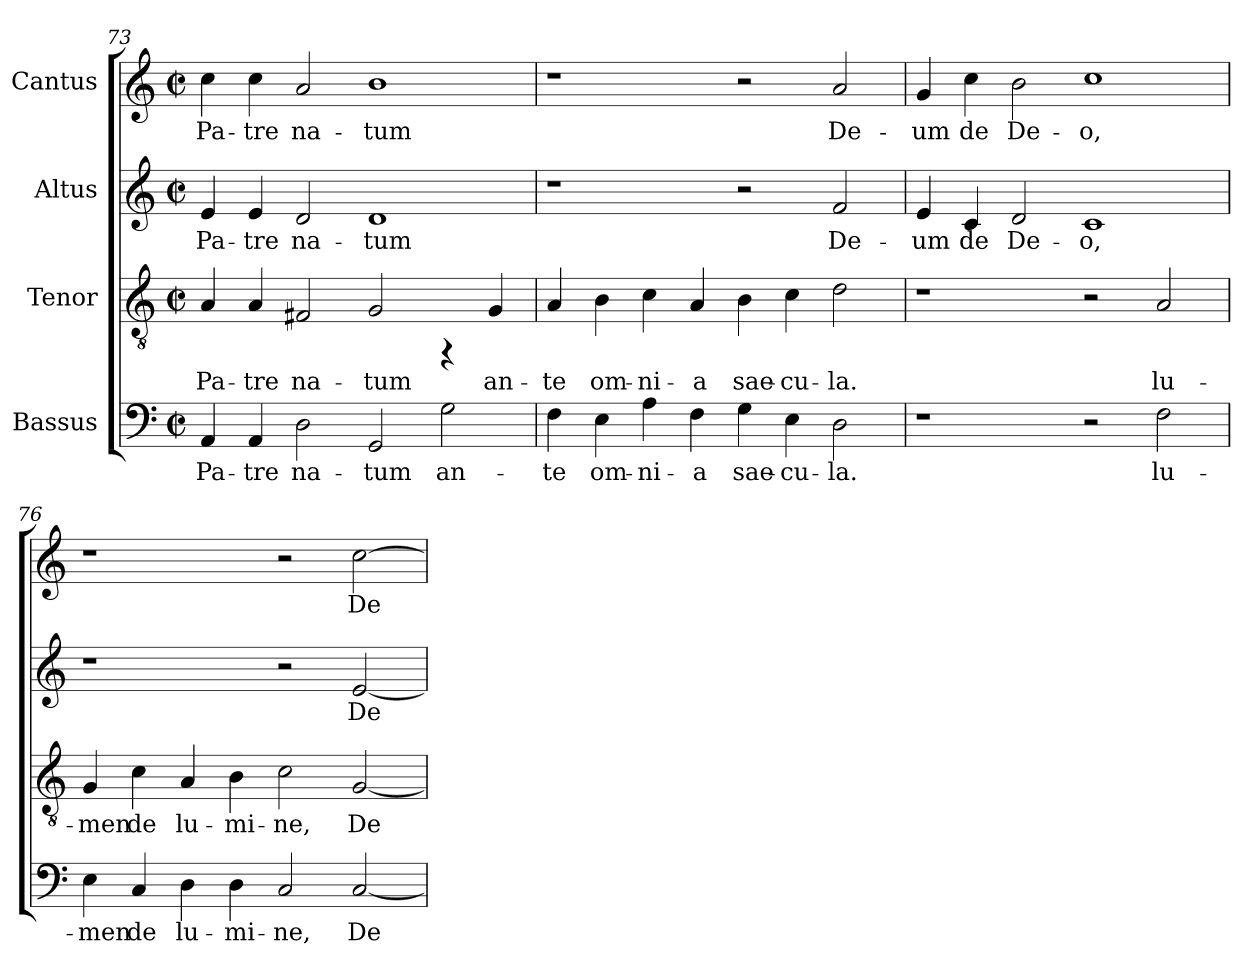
**kern	**text	**kern	**text	**kern	**text	**kern	**text
*part4	*part4	*part3	*part3	*part2	*part2	*part1	*part1
*staff4	*staff4	*staff3	*staff3	*staff2	*staff2	*staff1	*staff1
*I"Bassus	*	*I"Tenor	*	*I"Altus	*	*I"Cantus	*
*clefF4	*	*clefGv2	*	*clefG2	*	*clefG2	*
*k[]	*	*k[]	*	*k[]	*	*k[]	*
*C:	*	*C:	*	*C:	*	*C:	*
*M2/2	*	*M2/2	*	*M2/2	*	*M2/2	*
*met(c|)	*	*met(c|)	*	*met(c|)	*	*met(c|)	*
=73	=73	=73	=73	=73	=73	=73	=73
!	!LO:LY:b:cj	!	!LO:LY:b	!	!LO:LY:b:cj	!	!LO:LY:b:cj
4AA/	Pa-	4A/	Pa-	4e/	Pa-	4cc\	Pa-
!	!LO:LY:b:cj	!	!LO:LY:b	!	!LO:LY:b:cj	!	!LO:LY:b:cj
4AA/	-tre	4A/	-tre	4e/	-tre	4cc\	-tre
!	!LO:LY:b:cj	!	!LO:LY:b	!	!LO:LY:b:cj	!	!LO:LY:b:cj
2D\	na-	2F#X/	na-	2d/	na-	2a/	na-
!	!LO:LY:b:cj	!	!LO:LY:b	!	!LO:LY:b:cj	!	!LO:LY:b:cj
2GG/	-tum	2G/	-tum	1d	-tum	1b	-tum
!	!LO:LY:b:cj	!	!	!	!	!	!
2G\	an-	4rFF	.	.	.	.	.
!	!	!	!LO:LY:b	!	!	!	!
.	.	4G/	an-	.	.	.	.
=74	=74	=74	=74	=74	=74	=74	=74
!	!LO:LY:b:cj	!	!LO:LY:b	!	!	!	!
4F\	-te	4A/	-te	1r	.	1r	.
!	!LO:LY:b:cj	!	!LO:LY:b	!	!	!	!
4E\	om-	4B\	om-	.	.	.	.
!	!LO:LY:b:cj	!	!LO:LY:b	!	!	!	!
4A\	-ni-	4c\	-ni-	.	.	.	.
!	!LO:LY:b:cj	!	!LO:LY:b	!	!	!	!
4F\	-a	4A/	-a	.	.	.	.
!	!LO:LY:b:cj	!	!LO:LY:b	!	!	!	!
4G\	sae-	4B\	sae-	2r	.	2r	.
!	!LO:LY:b:cj	!	!LO:LY:b	!	!	!	!
4E\	-cu-	4c\	-cu-	.	.	.	.
!	!LO:LY:b:cj	!	!LO:LY:b	!	!LO:LY:b:cj	!	!LO:LY:b:cj
2D\	-la.	2d\	-la.	2f/	De-	2a/	De-
=75	=75	=75	=75	=75	=75	=75	=75
!	!	!	!	!	!LO:LY:b:cj	!	!LO:LY:b:cj
1r	.	1r	.	4e/	-um	4g/	-um
!	!	!	!	!	!LO:LY:b:cj	!	!LO:LY:b:cj
.	.	.	.	4c/	de	4cc\	de
!	!	!	!	!	!LO:LY:b:cj	!	!LO:LY:b:cj
.	.	.	.	2d/	De-	2b\	De-
!	!	!	!	!	!LO:LY:b:cj	!	!LO:LY:b:cj
2r	.	2r	.	1c	-o,	1cc	-o,
!	!LO:LY:b:cj	!	!LO:LY:b	!	!	!	!
2F\	lu-	2A/	lu-	.	.	.	.
!!LO:LB:g=z
=76	=76	=76	=76	=76	=76	=76	=76
!	!LO:LY:b:cj	!	!LO:LY:b	!	!	!	!
4E\	-men	4G/	-men	1r	.	1r	.
!	!LO:LY:b:cj	!	!LO:LY:b	!	!	!	!
4C/	de	4c\	de	.	.	.	.
!	!LO:LY:b:cj	!	!LO:LY:b	!	!	!	!
4D\	lu-	4A/	lu-	.	.	.	.
!	!LO:LY:b:cj	!	!LO:LY:b	!	!	!	!
4D\	-mi-	4B\	-mi-	.	.	.	.
!	!LO:LY:b:cj	!	!LO:LY:b	!	!	!	!
2C/	-ne,	2c\	-ne,	2r	.	2r	.
!	!LO:LY:b:cj	!	!LO:LY:b	!	!LO:LY:b:cj	!	!LO:LY:b:cj
[<2C/	De-	[<2G/	De-	[<2e/	De-	[>2cc\	De-
=	=	=	=	=	=	=	=
*-	*-	*-	*-	*-	*-	*-	*-
